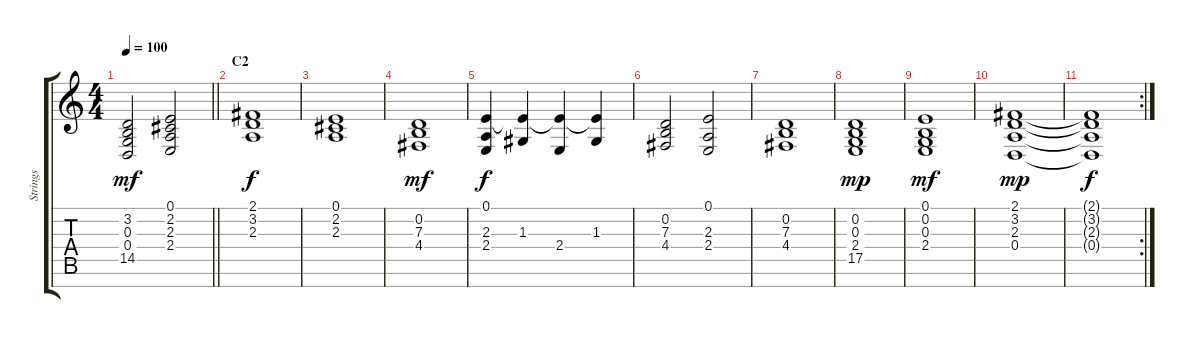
\track ("Strings" "Strings") {instrument stringensemble2}
\staff {score tabs}
\tuning (E4 B3 G3 D3 A2 E2 B1) {hide}
\ts (4 4)
\tempo 100
\clef g2
\barLineRight lightlight
\ks c
(3.2 0.3 0.4 14.5).2{dy mf} (0.1 2.2 2.3 2.4).2 |
\section ("" "C2")
(2.1 3.2 2.3).1{dy f} |
(0.1 2.2 2.3).1 |
(0.2 7.3 4.4).1{dy mf} |
(0.1 2.3 2.4).4{dy f} (0.1{t} 1.3).4 (0.1{t} 2.4).4 (0.1{t} 1.3).4 |
(0.2 7.3 4.4).2 (0.1 2.3 2.4).2 |
(0.2 7.3 4.4).1 |
(0.2 0.3 2.4 17.5).1{dy mp} |
(0.1 0.2 0.3 2.4).1{dy mf} |
(2.1 3.2 2.3 0.4).1{dy mp} |
\rc 2
(2.1{t} 3.2{t} 2.3{t} 0.4{t}).1{dy f volume 2}
